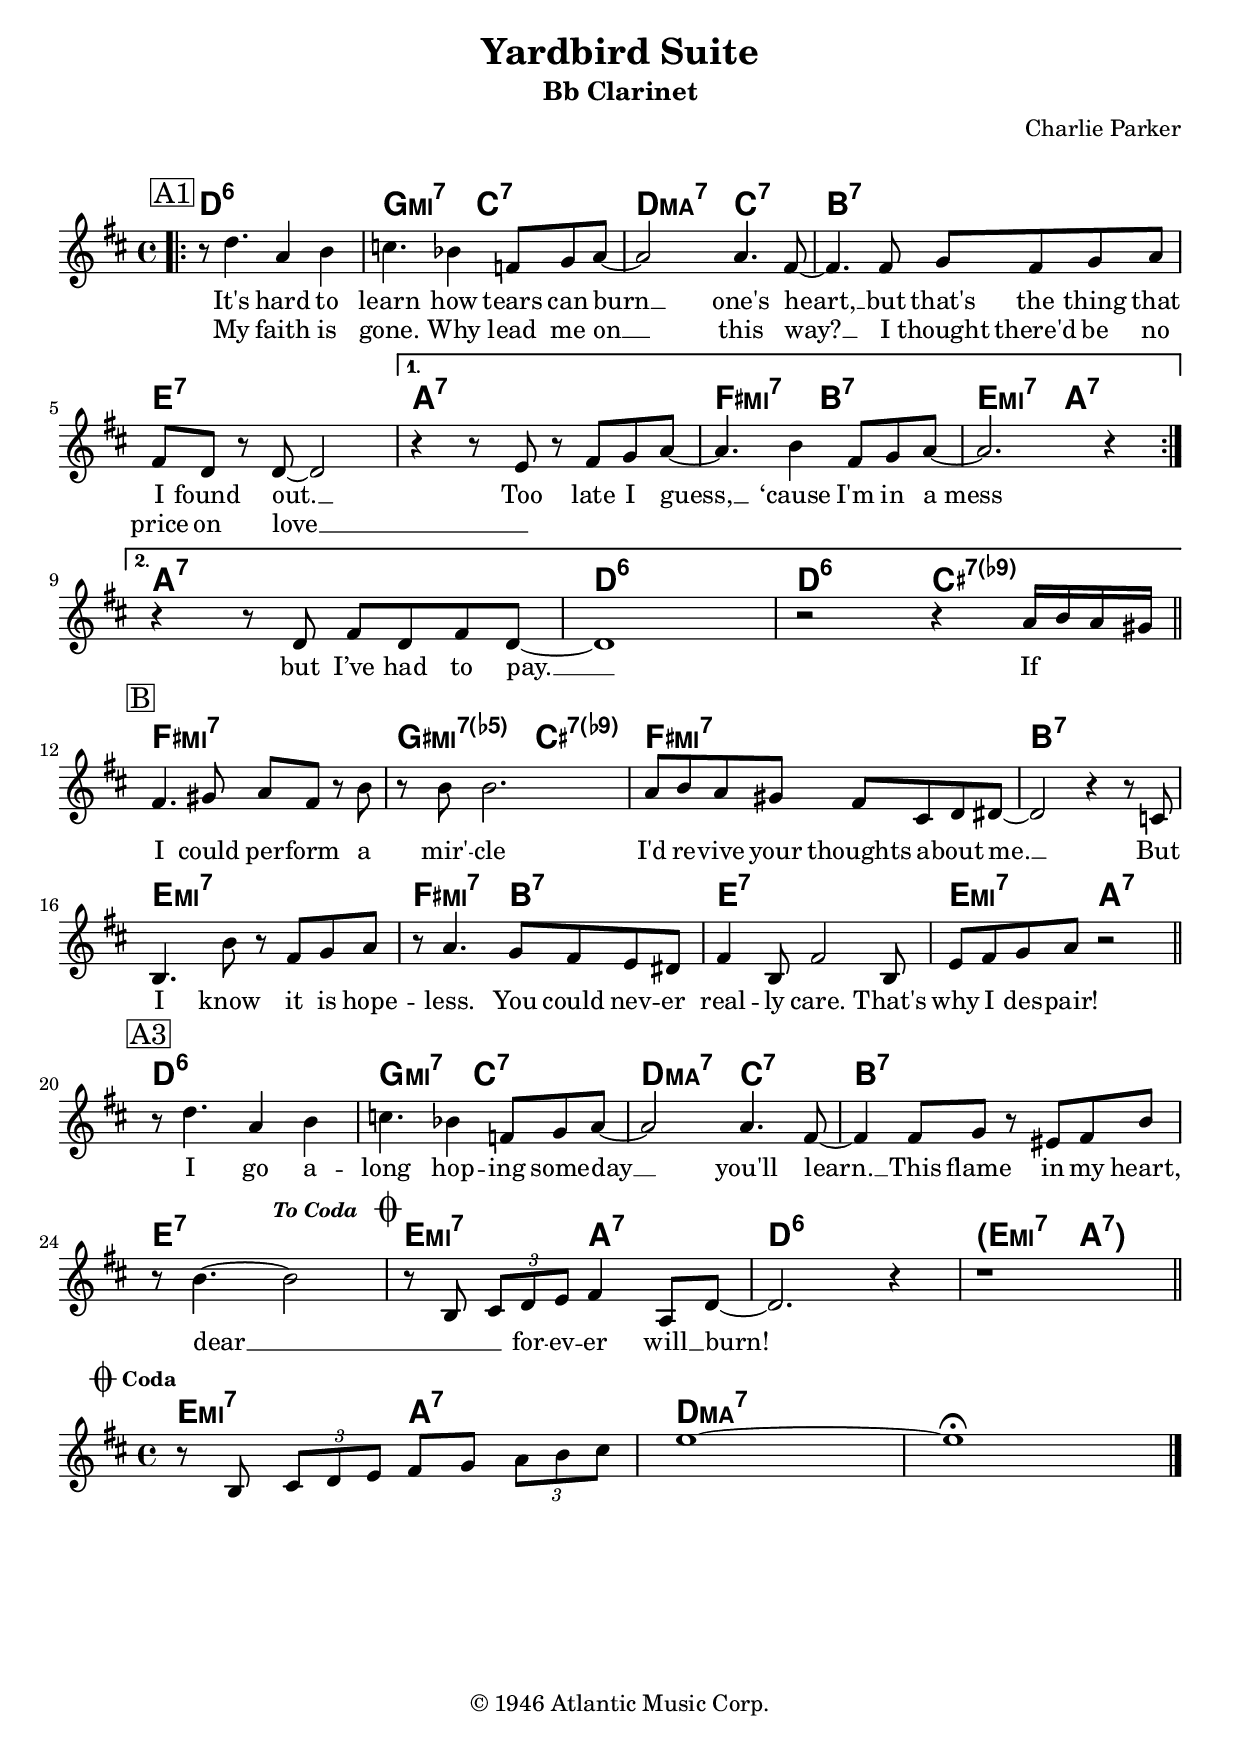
\version "2.24.0"

\include "english.ly"

instrument = "Bb Clarinet"
whatKey = d
whatClef = "treble"

%% -*- Mode: LilyPond -*-

\include "lead-sheets.ily"

refrainLyricsAOne = \lyricmode {
It's hard to learn
how tears can burn __ one's heart, __
but that's the thing that I found out. __
Too late I guess, __ ‘cause I'm in a_mess
}

refrainLyricsATwo = \lyricmode {
My faith is gone.
Why lead me on __ this way? __
I thought there'd be no price on love __
}

refrainLyricsRest = \lyricmode {
but I’ve had to pay. __

If \skip 1 \skip 1 \skip 1 I could per -- form a mir' -- cle
I'd re -- vive your thoughts a -- bout me. __
But I know it is hope -- less.
You could nev -- er real -- ly care.
That's why I des -- pair!

I go a -- long
hop -- ing some -- day __ you'll learn. __
This flame in my heart, dear __
\skip 1 \skip 1 for -- ev -- er will __ burn!
}

refrainChords = \chordmode {
  c1:6 f2:m7 bf2:7 c2:maj7 bf2:7 a1:7
  d1:7
  
  g1:7 e2:m7 a2:7 d2:m7 g2:7
  
  g1:7 c1:6 c2:6 b2:7.9-
  
  e1:m7 fs2:m7.5- b2:7.9- e1:m7 a1:7
  d1:m7 e2:m7 a2:7 d1:7 d2:m7 g2:7
  
  c1:6 f2:m7 bf2:7 c2:maj7 bf2:7 a1:7
  
  d1:7
  
  d2:m7 g2:7 c1:6

  \set chordNameFunction = #begin-parenthesis-ignatzek-chord-names
  d2:m7
  \unset chordNameFunction

  \set chordNameFunction = #end-parenthesis-ignatzek-chord-names
  g:7
  \unset chordNameFunction


}

refrainMelody = \relative g' {
  \time 4/4
  \key c \major
  \clef \whatClef

  \mark \markup{ \box A1 }
  \bar ".|:"

  \repeat volta 2 {
    r8 c4. g4 a4 | bf4. af4 ef8 f8 g8~ | g2 g4. e8~ | e4. e8 f8 e8 f8 g8 |
    \break
    e8 c8 r8 c8~ c2 |
  }
  \alternative {
    {
      r4 r8 d8 r8 e8 f8 g8~ | g4. a4 e8 f8 g8~ | g2. r4 |
      \break
      }
    {
      r4 r8 c,8 e8 c8 e8 c8~ | c1 | r2 r4 g'16 a16 g16 fs16 |
      \bar "||"
      \break
     }
  }
  \mark \markup{ \box B }
  e4. fs8 g8 e8 r8 a8 | r8 a8 a2. | g8 a8 g8 fs8 e8 b8 c8 cs8~ | cs2 r4 r8 bf8 |
  \break
  a4. a'8 r8 e8 f8 g8 | r8 g4. f8 e8 d8 cs8 | e4 a,8 e'2 a,8 | d8 e8 f8 g8 r2 |
  \bar "||"
  \mark \markup{ \box A3 }
  r8 c4. g4 a4 | bf4. af4 ef8 f8 g8~ | g2 g4. e8~ | e4 e8 f8 r8 ds8 e8 a8 |
  \break
  r8 a4.~ a2 |
  \textToCoda
  r8 a,8 \tuplet 3/2 { b8 c8 d8 } e4 g,8 c8~ | c2. r4 | r1 |
  \bar "||"
}

codaChords = \chordmode {
  d2:m7 g2:7 c1:maj7 c1:maj7
}

codaMelody = \relative g' {
  \time 4/4
  \key c \major
  \clef \whatClef

  \textCoda
  r8 a,8 \tuplet 3/2 { b8 c8 d8 } e8 f8 \tuplet 3/2 { g8 a8 b8 } | d1~ | d1\fermata
  \bar "|."
}

\include "paper.ily"

\header {
  title = "Yardbird Suite"
  subtitle = \instrument
  composer = "Charlie Parker"
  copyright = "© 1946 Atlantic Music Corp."
}

\markup {
  % Leave a gap after the header
  \vspace #1
}

\score {
  <<
    { \context ChordNames 
      {
      \override ChordName.font-size = #+3
      \override ChordName.font-series = #'bold
     \transpose c \whatKey {
	\refrainChords
	}
      }
      }
    \new Staff {
      \context Voice = "voiceMelody" { 
	\transpose c \whatKey {
	  \refrainMelody
	  }
	}
    }
    \new Lyrics \lyricsto "voiceMelody"
    {
      <<
	\refrainLyricsAOne
	\new Lyrics {
	  \set associatedVoice = "voiceMelody"
	  \refrainLyricsATwo }
      >>
      \refrainLyricsRest
    }
  >>
  \layout { }
}
\score {
  <<
    { \context ChordNames 
      {
      \override ChordName.font-size = #+3
      \override ChordName.font-series = #'bold
      \set chordChanges = ##t
     \transpose c \whatKey {
	\codaChords
	}
      }
      }
    \new Staff {
      \context Voice = "voiceMelody" { 
	\transpose c \whatKey {
	  \codaMelody
	  }
	}
    }
  >>
  \layout { ragged-right = ##f }
}


